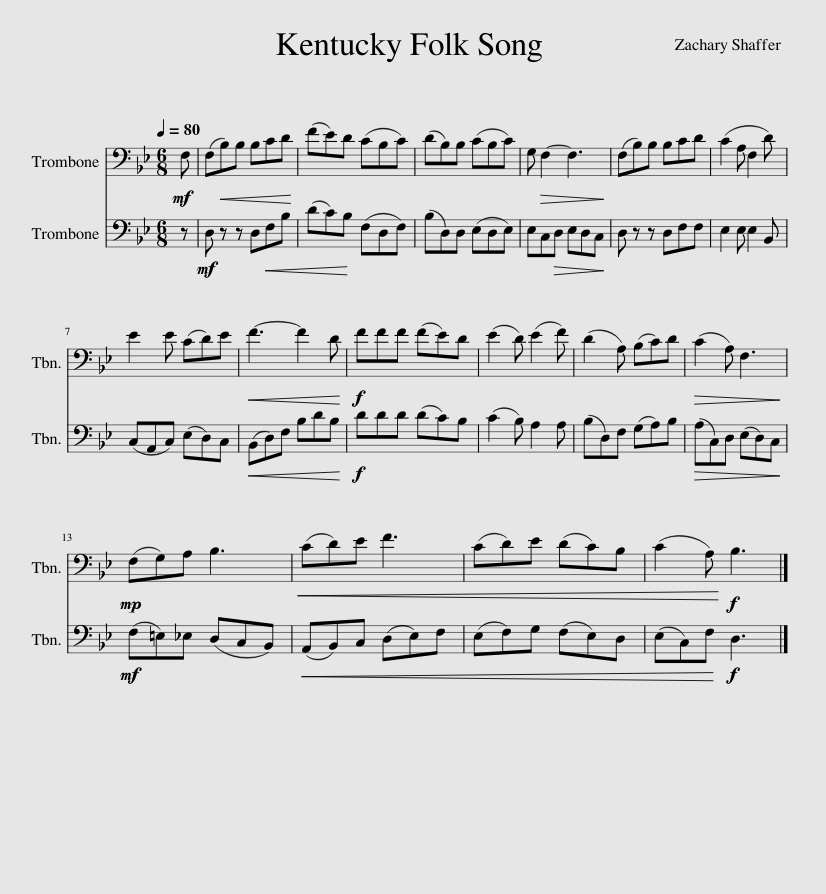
X:1
%%score 1 2
L:1/8
Q:1/4=80
M:6/8
I:linebreak $
K:Bb
V:1 bass
V:2 bass
V:1
!mf! F, | (F,!<(!B,)B, B,CD!<)! | (FE)D (CB,C) | (DB,)B, (CB,C) | G,!>(! F,2- F,3!>)! | %5
 (F,B,)B, B,CD | (C2 A, F,2 D) |$ E2 E (CD)E |!<(! F3- F2 D!<)! |!f! FFF (FE)D | %10
 (E2 D) (E2 F) | (D2 A,) (B,C)D |!>(! (C2 A,) F,3!>)! |$!mp! (F,G,)A, B,3 | (CD)E F3 | %15
!<(! (CD)E (DC)B,!<)! | (C2 A,)!f! B,3 |] %17
V:2
 z |!mf! D, z z D,!<(!F,B,!<)! | (DC)B, (F,D,F,) | (B,D,)D, (E,D,E,) | E,C,!>(!D, E,D,C,!>)! | %5
 D, z z D,F,F, | E,2 E, E,2 B,, |$ (C,A,,C,) (E,D,)C, |!<(! (B,,D,)F, B,DB,!<)! |!f! DDD (DC)B, | %10
 (C2 B,) A,2 A, | (B,D,)F, (G,A,)B, |!>(! (A,C,)D, (E,D,)C,!>)! |$!mf! (F,=E,)_E, (D,C,B,,) |!<(! (A,,B,,)C, (D,E,)F,!<)! | %15
 (E,F,)G, (F,E,)D, | (E,C,)F,!f! D,3 |] %17
